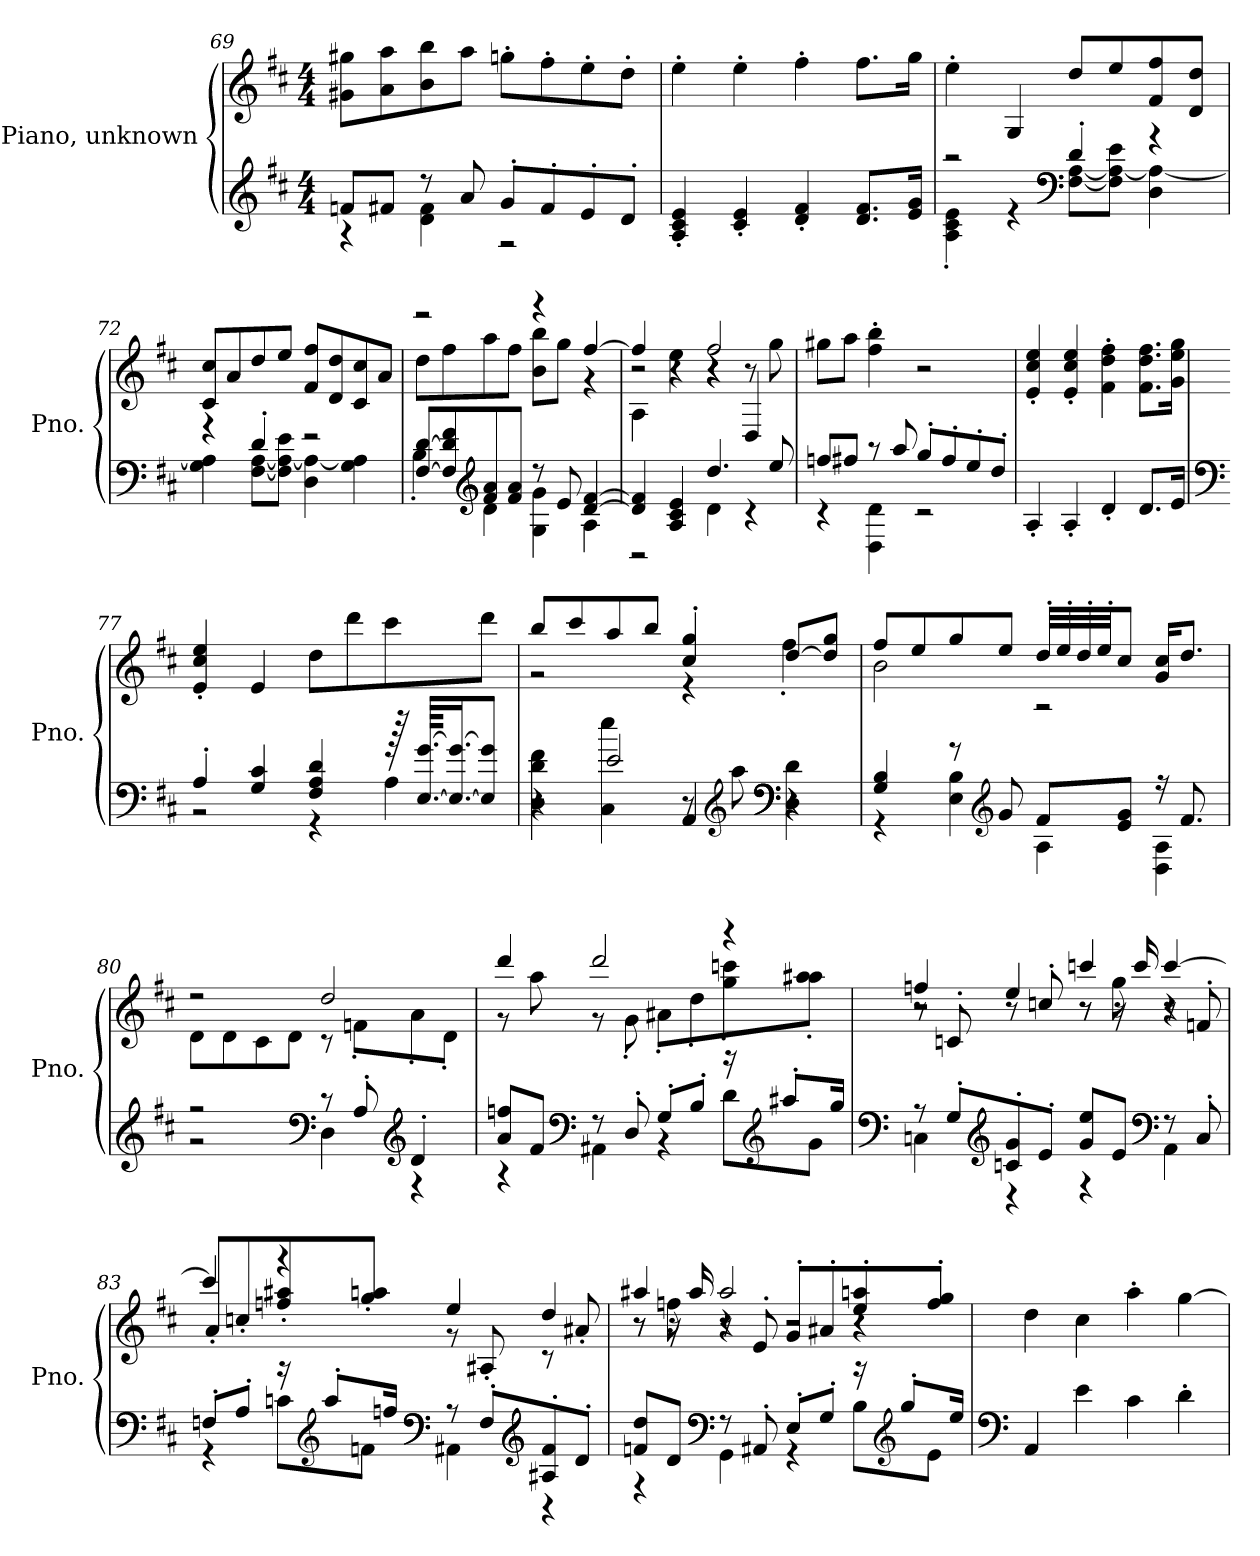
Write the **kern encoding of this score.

**kern	**kern
*part1	*part1
*staff2	*staff1
*I"Piano, unknown	*
*I'Pno.	*
!!LO:LB:g=z
*clefG2	*clefG2
*k[f#c#]	*k[f#c#]
*M4/4	*M4/4
=69	=69
*^	*
8fn/L	4r	8g#X\ 8gg#X\L
8f#X/J	.	8a\ 8aa\
8r	4d\ 4f#\	8b\ 8bb\
8a/	.	8aa\J
8g'/L	2r	8ggn'\L
8f#'/	.	8ff#'\
8e'/	.	8ee'\
8d'/J	.	8dd'\J
*v	*v	*
=70	=70
4A/' 4c#/' 4e/'	4ee'\
4c#/' 4e/'	4ee'\
4d/' 4f#/'	4ff#'\
8.d/ 8.f#/L	8.ff#\L
16e/ 16g/Jk	16gg\Jk
=71	=71
*^	*
2r	4A\' 4c#\' 4e\'	4ee'\
.	4r	4G/
*clefF4	*	*
4d'/	[8F#\ [8A\L	8dd/L
.	8F#\] 8A\_ 8e\J	8ee/
4r	4D\ 4A\_	8f#/ 8ff#/
.	.	8d/ 8dd/J
=72	=72	=72
4r	4G\ 4A\]	8c#/ 8cc#/L
.	.	8a/
4d'/	[8F#\ [8A\L	8dd/
.	8F#\] 8A\_ 8e\J	8ee/J
2r	4D\ 4A\_	8f#/ 8ff#/L
.	.	8d/ 8dd/
.	4G\ 4A\]	8c#/ 8cc#/
.	.	8a/J
!!LO:PB:g=z
=73	=73	=73
*	*	*^
[8F#/ [8d/L	4B'\	2r	8dd\L
8F#/] 8d/] 8f#/	.	.	8ff#\
*clefG2	*	*	*
8f#/ 8a/	4d\	.	8aa\
8f#/ 8a/J	.	.	8ff#\J
8r	4G\ 4g\	4r	8b\ 8bb\L
8e/	.	.	8gg\J
[4d/ [4f#/	4A\	[4ff#/	4r
=74	=74	=74	=74
*	*	*	*^
4d/] 4f#/]	2r	4ff#/]	4A\	2r
4A/ 4c#/ 4e/	.	4r	4ee\	.
4.dd/	4d\	2ff#/	4r	4r
.	4r	.	8r	4D/
8ee/	.	.	8gg\	.
*	*	*v	*v	*v
=75	=75	=75
8ffn/L	4r	8gg#X\L
8ff#X/J	.	8aa\J
8r	4D\ 4d\	4ff#\' 4bb\'
8aa/	.	.
8gg'/L	2r	2r
8ff#'/	.	.
8ee'/	.	.
8dd'/J	.	.
*v	*v	*
=76	=76
4A'/	4e/' 4cc#/' 4ee/'
4A'/	4e/' 4cc#/' 4ee/'
4d'/	4f#\' 4dd\' 4ff#\'
8.d/L	8.f#\ 8.dd\ 8.ff#\L
16e/Jk	16g\ 16ee\ 16gg\Jk
!!LO:LB:g=z
=77	=77
*clefF4	*
*^	*
4A'/	2r	4e/' 4cc#/' 4ee/'
4G/ 4c#/	.	4e/
4F#/ 4A/ 4d/	4r	8dd\L
.	.	8ddd\
128r	4A\	8ccc#\
[64.E/ [64.g/KKLL	.	.
16.E/_ 16.g/_J	.	.
8E/] 8g/]J	.	8ddd\J
=78	=78	=78
*	*^	*^
4r	4D\ 4d\ 4f#\	2r	8bb/L	2r
.	.	.	8ccc#/	.
2e/	4C#\ 4ee\	.	8aa/	.
.	.	.	8bb/J	.
.	8r	4AA/	4cc#/' 4gg/'	4r
*clefG2	*	*	*	*
.	8aa\	.	.	.
*clefF4	*	*	*	*
4r	4D\ 4d\	4r	[8dd/L	4ff#'\
.	.	.	8dd/] 8gg/J	.
*	*v	*v	*	*
=79	=79	=79	=79
4G/ 4B/	4r	8ff#/L	2b\
.	.	8ee/	.
8r	4E\ 4B\	8gg/	.
*clefG2	*	*	*
8g/	.	8ee/J	.
8f#/L	4A\	32dd'/LLL	2r
.	.	32ee'/	.
.	.	32dd'/	.
.	.	32ee'/JJ	.
8e/ 8g/J	.	8cc#/J	.
16r	4D\ 4A\	16g/ 16cc#/KL	.
8.f#/	.	8.dd/J	.
!!LO:LB:g=z	!!
=80	=80	=80	=80
2r	2r	2r	8d\L
.	.	.	8d\
.	.	.	8c#\
.	.	.	8d\J
*clefF4	*	*	*
8r	4D\	2dd/	8r
8A'/	.	.	8fn'\L
*clefG2	*	*	*
4d'/	4r	.	8a'\
.	.	.	8d'\J
=81	=81	=81	=81
8a/ 8ffn/L	4r	4ddd/	8r
8f#/J	.	.	8aa\
*clefF4	*	*	*
8r	4AA#X\	2ddd/	8r
8D'/	.	.	8g'\
8G'/L	4r	.	8a#X'\L
8B'/J	.	.	8dd'\
16r	8d\L	4r	8gg\' 8cccn\'
*clefG2	*	*	*
8aa#X'/L	.	.	.
.	8g\J	.	8aa\' 8aa#X\'J
16gg/Jk	.	.	.
*	*	*v	*v
!!LO:LB:g=z
=82	=82	=82
*clefF4	*	*
*	*	*^
*	*	*	*^
8r	4Cn\	4ffn/	2r	8r
8G'/L	.	.	.	8cn'/
*clefG2	*	*	*	*
8cn/' 8g/'	4r	4ee/	.	8r
8e'/J	.	.	.	8ccn'/
8g/ 8ee/L	4r	4cccn/	8r	8r
8e/J	.	.	8gg\	16r
.	.	.	.	16ccc/
*clefF4	*	*	*	*
8r	4AA\	[4ccc/	4r	8r
8C'/	.	.	.	8fn'/
*	*	*	*v	*v
=83	=83	=83	=83
8Fn'/L	4r	4ccc/]	8a'/L
8A'/J	.	.	8ccn'/
16r	8cn\L	4r	8ffn/' 8aa#X/'
*clefG2	*	*	*
8aa'/L	.	.	.
.	8fn\J	.	8gg/' 8aan/'J
16ffn/Jk	.	.	.
*clefF4	*	*	*
8r	4AA#X\	4ee/	8r
8F'/L	.	.	8A#X'/
*clefG2	*	*	*
8A#X/' 8f/'	4r	4dd/	8r
8d'/J	.	.	8a#X'/
!!LO:LB:g=z
=84	=84	=84	=84
*	*	*	*^
8fn/ 8dd/L	4r	4aa#X/	8r	8r
8d/J	.	.	8ffn\	16r
.	.	.	.	16aa#/
*clefF4	*	*	*	*
8r	4GG\	2aa#/	4r	8r
8AA#X'/	.	.	.	8e'/
8E'/L	4r	.	2r	8g'/L
8G'/J	.	.	.	8a#X'/
16r	8B\L	4r	.	8ee/' 8aan/'
*clefG2	*	*	*	*
8gg'/L	.	.	.	.
.	8e\J	.	.	8ff/' 8gg/'J
16ee/Jk	.	.	.	.
*v	*v	*	*	*
*	*v	*v	*v
=85	=85
*clefF4	*
4AA/	4dd\
4e\	4cc#\
4c#\	4aa'\
4d'\	[4gg\
=	=
*-	*-
